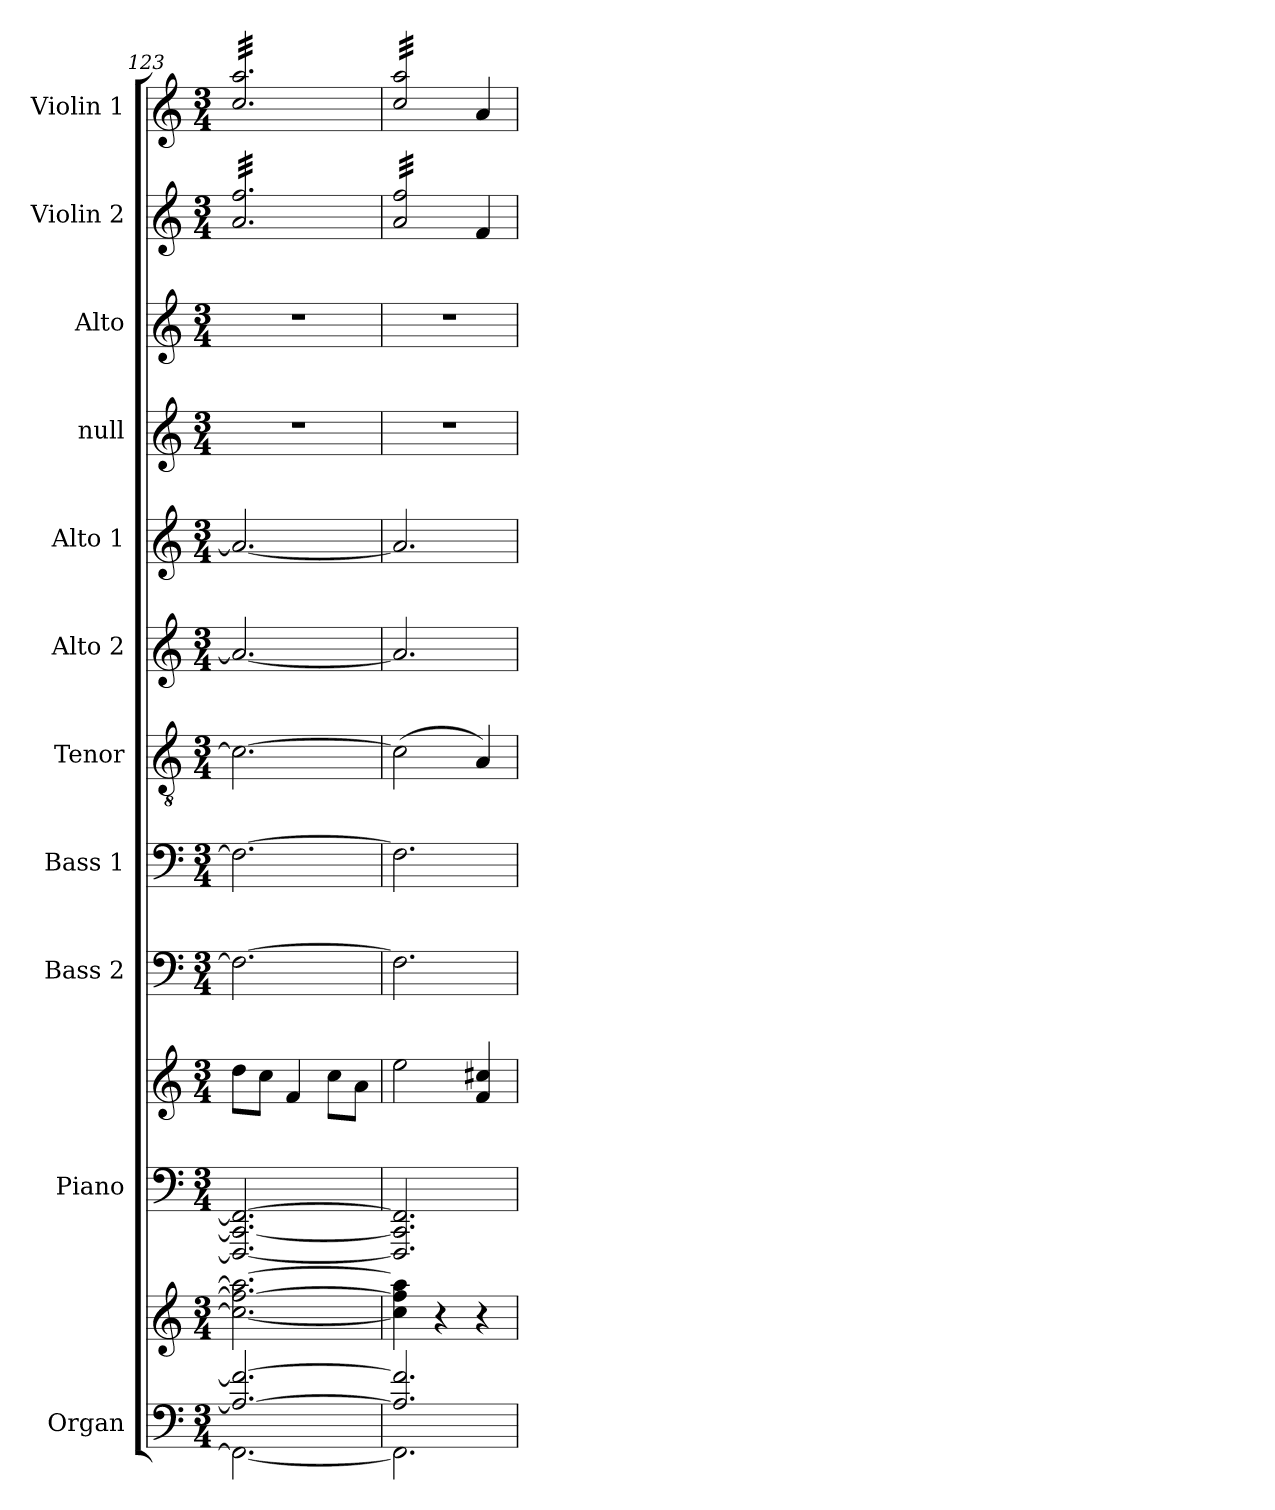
**kern	**kern	**kern	**kern	**kern	**kern	**kern	**kern	**kern	**kern	**kern	**kern	**kern
*part11	*part11	*part10	*part10	*part9	*part8	*part7	*part6	*part5	*part4	*part3	*part2	*part1
*staff13	*staff12	*staff11	*staff10	*staff9	*staff8	*staff7	*staff6	*staff5	*staff4	*staff3	*staff2	*staff1
*I"Organ	*	*I"Piano	*	*I"Bass 2	*I"Bass 1	*I"Tenor	*I"Alto 2	*I"Alto 1	*I"null	*I"Alto	*I"Violin 2	*I"Violin 1
*I'Org.	*	*	*	*I'B. 2	*I'B. 1	*I'T.	*I'A. 2	*I'A. 1	*	*	*I'Vln. 2	*I'Vln. 1
*clefF4	*clefG2	*clefF4	*clefG2	*clefF4	*clefF4	*clefGv2	*clefG2	*clefG2	*clefG2	*clefG2	*clefG2	*clefG2
*k[]	*k[]	*k[]	*k[]	*k[]	*k[]	*k[]	*k[]	*k[]	*k[]	*k[]	*k[]	*k[]
*M3/4	*M3/4	*M3/4	*M3/4	*M3/4	*M3/4	*M3/4	*M3/4	*M3/4	*M3/4	*M3/4	*M3/4	*M3/4
=123	=123	=123	=123	=123	=123	=123	=123	=123	=123	=123	=123	=123
*^	*	*	*	*	*	*	*	*	*	*	*	*
*	*	*	*	*	*	*	*	*	*	*	*	*tremolo	*
*	*	*	*	*	*	*	*	*	*	*	*	*	*tremolo
2.A/_ 2.f/_	2.FF\_	2.cc\_ 2.ff\_ 2.aa\_	2.FFF/_ 2.CC/_ 2.FF/_	8dd\L	2.F\_	2.F\_	2.c\_	2.a/_	2.a/_	2.r	2.r	32a/ 32ff/LLL	32cc/ 32aa/LLL
.	.	.	.	.	.	.	.	.	.	.	.	32a/ 32ff/	32cc/ 32aa/
.	.	.	.	.	.	.	.	.	.	.	.	32a/ 32ff/	32cc/ 32aa/
.	.	.	.	.	.	.	.	.	.	.	.	32a/ 32ff/	32cc/ 32aa/
.	.	.	.	8cc\J	.	.	.	.	.	.	.	32a/ 32ff/	32cc/ 32aa/
.	.	.	.	.	.	.	.	.	.	.	.	32a/ 32ff/	32cc/ 32aa/
.	.	.	.	.	.	.	.	.	.	.	.	32a/ 32ff/	32cc/ 32aa/
.	.	.	.	.	.	.	.	.	.	.	.	32a/ 32ff/	32cc/ 32aa/
.	.	.	.	4f/	.	.	.	.	.	.	.	32a/ 32ff/	32cc/ 32aa/
.	.	.	.	.	.	.	.	.	.	.	.	32a/ 32ff/	32cc/ 32aa/
.	.	.	.	.	.	.	.	.	.	.	.	32a/ 32ff/	32cc/ 32aa/
.	.	.	.	.	.	.	.	.	.	.	.	32a/ 32ff/	32cc/ 32aa/
.	.	.	.	.	.	.	.	.	.	.	.	32a/ 32ff/	32cc/ 32aa/
.	.	.	.	.	.	.	.	.	.	.	.	32a/ 32ff/	32cc/ 32aa/
.	.	.	.	.	.	.	.	.	.	.	.	32a/ 32ff/	32cc/ 32aa/
.	.	.	.	.	.	.	.	.	.	.	.	32a/ 32ff/	32cc/ 32aa/
.	.	.	.	8cc\L	.	.	.	.	.	.	.	32a/ 32ff/	32cc/ 32aa/
.	.	.	.	.	.	.	.	.	.	.	.	32a/ 32ff/	32cc/ 32aa/
.	.	.	.	.	.	.	.	.	.	.	.	32a/ 32ff/	32cc/ 32aa/
.	.	.	.	.	.	.	.	.	.	.	.	32a/ 32ff/	32cc/ 32aa/
.	.	.	.	8a\J	.	.	.	.	.	.	.	32a/ 32ff/	32cc/ 32aa/
.	.	.	.	.	.	.	.	.	.	.	.	32a/ 32ff/	32cc/ 32aa/
.	.	.	.	.	.	.	.	.	.	.	.	32a/ 32ff/	32cc/ 32aa/
.	.	.	.	.	.	.	.	.	.	.	.	32a/ 32ff/JJJ	32cc/ 32aa/JJJ
=124	=124	=124	=124	=124	=124	=124	=124	=124	=124	=124	=124	=124	=124
2.A/] 2.f/]	2.FF\]	4cc\] 4ff\] 4aa\]	2.FFF/] 2.CC/] 2.FF/]	2ee\	2.F\]	2.F\]	(>2c\]	2.a/]	2.a/]	2.r	2.r	32a/ 32ff/LLL	32cc/ 32aa/LLL
.	.	.	.	.	.	.	.	.	.	.	.	32a/ 32ff/	32cc/ 32aa/
.	.	.	.	.	.	.	.	.	.	.	.	32a/ 32ff/	32cc/ 32aa/
.	.	.	.	.	.	.	.	.	.	.	.	32a/ 32ff/	32cc/ 32aa/
.	.	.	.	.	.	.	.	.	.	.	.	32a/ 32ff/	32cc/ 32aa/
.	.	.	.	.	.	.	.	.	.	.	.	32a/ 32ff/	32cc/ 32aa/
.	.	.	.	.	.	.	.	.	.	.	.	32a/ 32ff/	32cc/ 32aa/
.	.	.	.	.	.	.	.	.	.	.	.	32a/ 32ff/	32cc/ 32aa/
.	.	4r	.	.	.	.	.	.	.	.	.	32a/ 32ff/	32cc/ 32aa/
.	.	.	.	.	.	.	.	.	.	.	.	32a/ 32ff/	32cc/ 32aa/
.	.	.	.	.	.	.	.	.	.	.	.	32a/ 32ff/	32cc/ 32aa/
.	.	.	.	.	.	.	.	.	.	.	.	32a/ 32ff/	32cc/ 32aa/
.	.	.	.	.	.	.	.	.	.	.	.	32a/ 32ff/	32cc/ 32aa/
.	.	.	.	.	.	.	.	.	.	.	.	32a/ 32ff/	32cc/ 32aa/
.	.	.	.	.	.	.	.	.	.	.	.	32a/ 32ff/	32cc/ 32aa/
.	.	.	.	.	.	.	.	.	.	.	.	32a/ 32ff/JJJ	32cc/ 32aa/JJJ
*	*	*	*	*	*	*	*	*	*	*	*	*	*Xtremolo
*	*	*	*	*	*	*	*	*	*	*	*	*Xtremolo	*
.	.	4r	.	4f/ 4cc#X/	.	.	4A/)	.	.	.	.	4f/	4a/
*v	*v	*	*	*	*	*	*	*	*	*	*	*	*
=	=	=	=	=	=	=	=	=	=	=	=	=
*-	*-	*-	*-	*-	*-	*-	*-	*-	*-	*-	*-	*-
